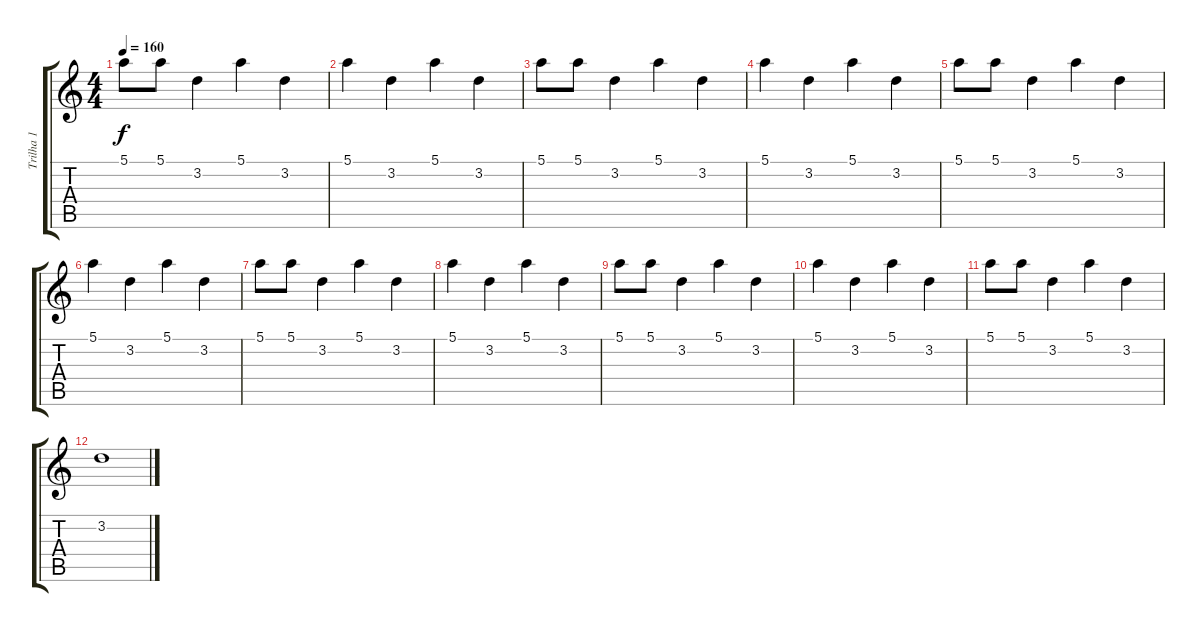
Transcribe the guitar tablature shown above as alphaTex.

\track ("Trilha 1" "Trilha 1") {instrument acousticguitarsteel}
\staff {score tabs}
\tuning (E4 B3 G3 D3 A2 E2) {hide}
\ts (4 4)
\tempo 160
\clef g2
\ks c
5.1.8{dy f} 5.1.8 3.2.4 5.1.4 3.2.4 |
5.1.4 3.2.4 5.1.4 3.2.4 |
5.1.8 5.1.8 3.2.4 5.1.4 3.2.4 |
5.1.4{volume 16 instrument overdrivenguitar} 3.2.4 5.1.4 3.2.4 |
5.1.8 5.1.8 3.2.4 5.1.4 3.2.4 |
5.1.4 3.2.4 5.1.4 3.2.4 |
5.1.8 5.1.8 3.2.4 5.1.4 3.2.4 |
5.1.4 3.2.4 5.1.4 3.2.4 |
5.1.8 5.1.8 3.2.4 5.1.4 3.2.4 |
5.1.4 3.2.4 5.1.4 3.2.4 |
5.1.8 5.1.8 3.2.4 5.1.4 3.2.4 |
3.2.1{instrument overdrivenguitar}
